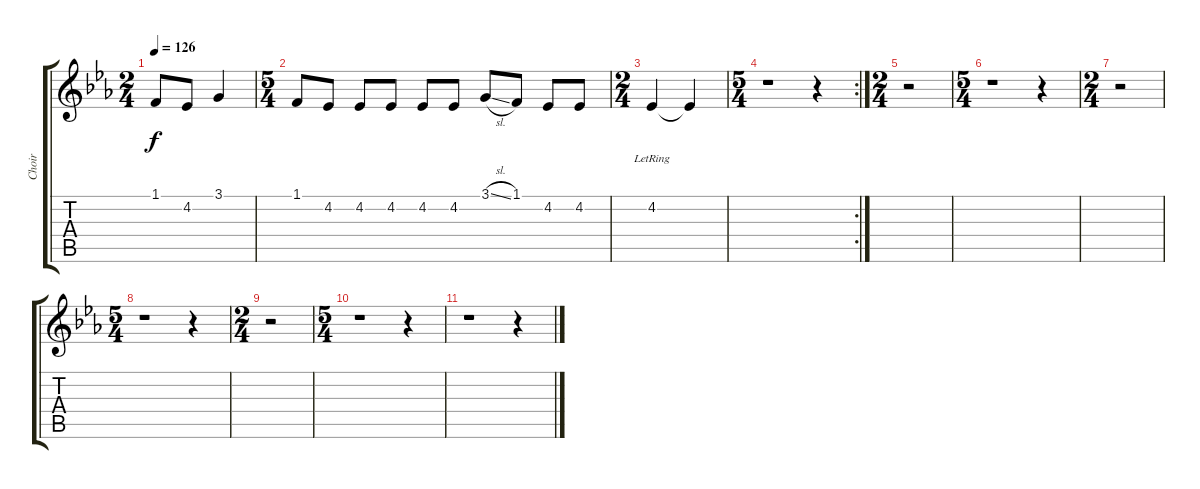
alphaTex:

\track ("Choir" "Choir") {instrument choiraahs}
\staff {score tabs}
\tuning (E4 B3 G3 D3 A2 E2) {hide}
\ts (2 4)
\tempo 126
\clef g2
\ks eb
1.1{t}.8{dy f} 4.2.8 3.1.4 |
\ts (5 4)
1.1.8 4.2.8 4.2.8 4.2.8 4.2.8 4.2.8 3.1{sl}.8 1.1.8 4.2.8 4.2.8 |
\ts (2 4)
4.2{lr}.4 4.2{t}.4 |
\rc 2
\ts (5 4)
r.1 r.4 |
\ts (2 4)
r.2 |
\ts (5 4)
r.1 r.4 |
\ts (2 4)
r.2 |
\ts (5 4)
r.1 r.4 |
\ts (2 4)
r.2 |
\ts (5 4)
r.1 r.4 |
r.1 r.4
